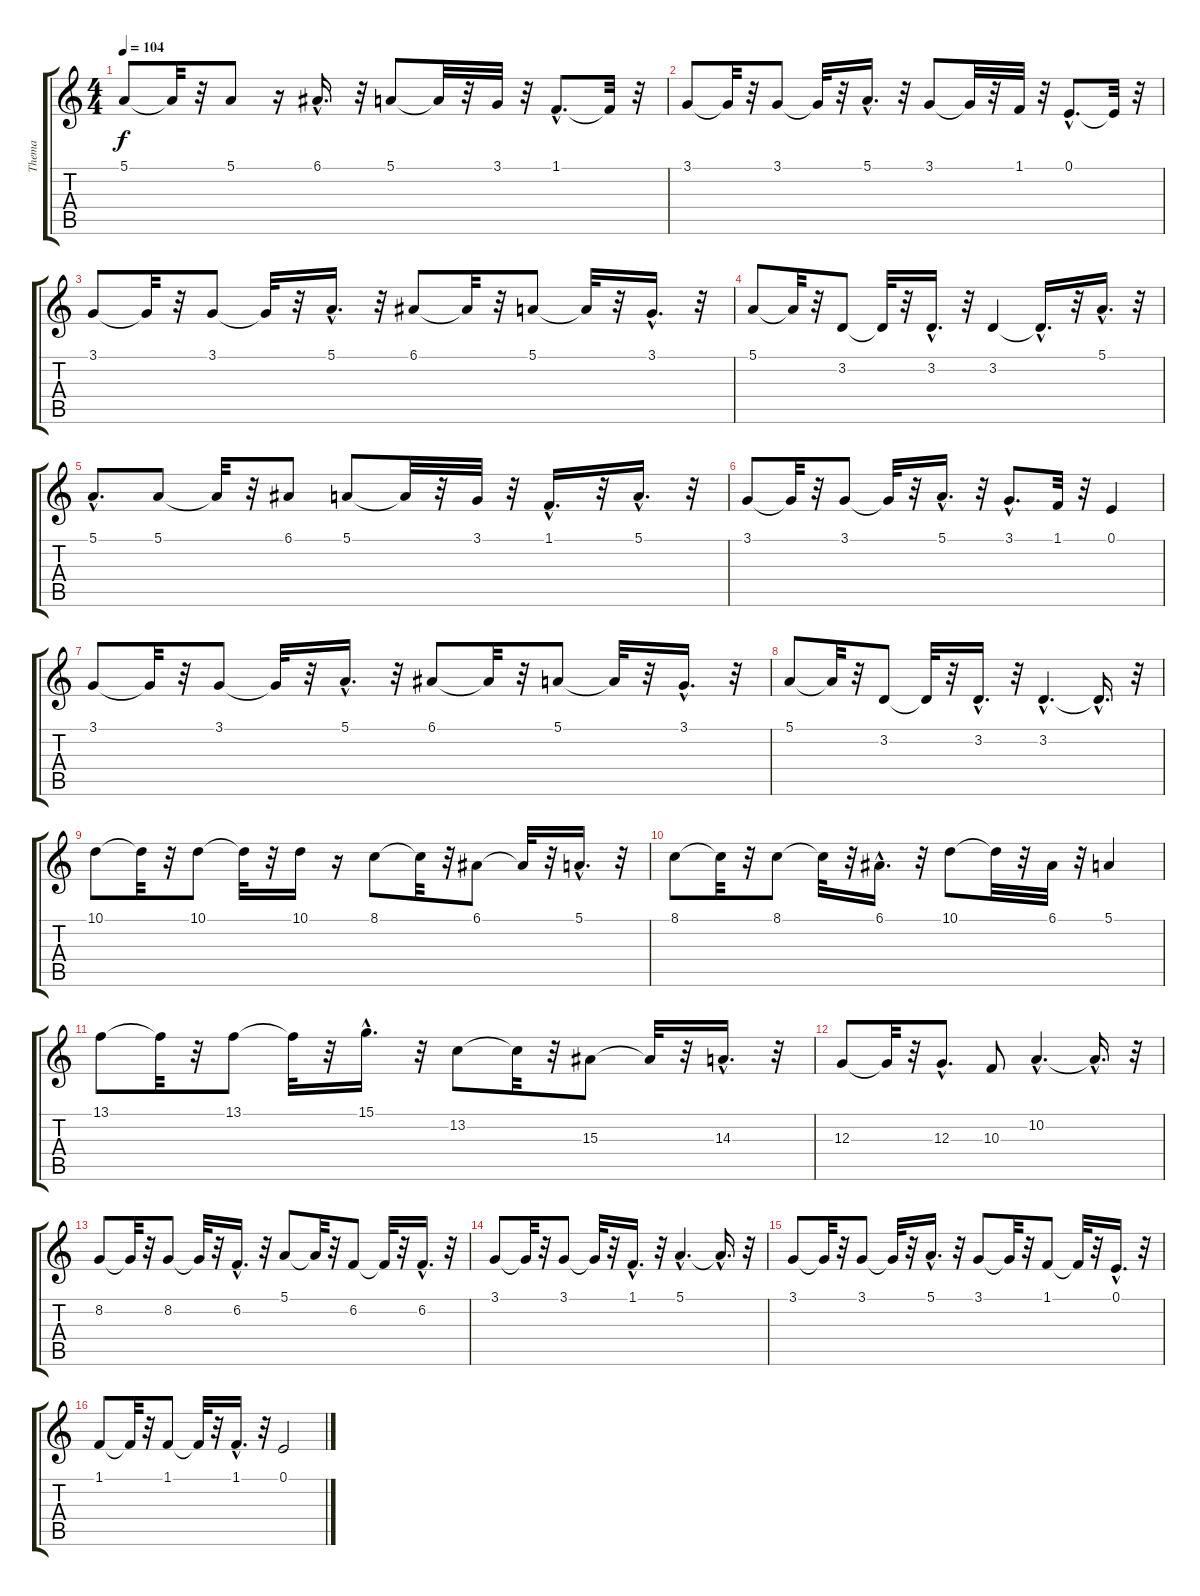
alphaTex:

\track ("Thema" "Thema") {instrument panflute}
\staff {score tabs}
\tuning (E4 B3 G3 D3 A2 E2) {hide}
\ts (4 4)
\tempo 104
\clef g2
\ks c
5.1.8{dy f} 5.1{t}.32 r.32 5.1.8 r.16 6.1{hac}.16{d} r.32 5.1.8 5.1{t}.32 r.32 3.1.32 r.32 1.1{hac}.8{d} 1.1{t}.32 r.32 |
3.1.8 3.1{t}.32 r.32 3.1.8 3.1{t}.32 r.32 5.1{hac}.16{d} r.32 3.1.8 3.1{t}.32 r.32 1.1.32 r.32 0.1{hac}.8{d} 0.1{t}.32 r.32 |
3.1.8 3.1{t}.32 r.32 3.1.8 3.1{t}.32 r.32 5.1{hac}.16{d} r.32 6.1.8 6.1{t}.32 r.32 5.1.8 5.1{t}.32 r.32 3.1{hac}.16{d} r.32 |
5.1.8 5.1{t}.32 r.32 3.2.8 3.2{t}.32 r.32 3.2{hac}.16{d} r.32 3.2.4 3.2{hac t}.16{d} r.32 5.1{hac}.16{d} r.32 |
5.1{hac}.8{d} 5.1.8 5.1{t}.32 r.32 6.1.8 5.1.8 5.1{t}.32 r.32 3.1.32 r.32 1.1{hac}.16{d} r.32 5.1{hac}.16{d} r.32 |
3.1.8 3.1{t}.32 r.32 3.1.8 3.1{t}.32 r.32 5.1{hac}.16{d} r.32 3.1{hac}.8{d} 1.1.32 r.32 0.1.4 |
3.1.8 3.1{t}.32 r.32 3.1.8 3.1{t}.32 r.32 5.1{hac}.16{d} r.32 6.1.8 6.1{t}.32 r.32 5.1.8 5.1{t}.32 r.32 3.1{hac}.16{d} r.32 |
5.1.8 5.1{t}.32 r.32 3.2.8 3.2{t}.32 r.32 3.2{hac}.16{d} r.32 3.2{hac}.4{d} 3.2{hac t}.16{d} r.32 |
10.1.8 10.1{t}.32 r.32 10.1.8 10.1{t}.32 r.32 10.1.16 r.16 8.1.8 8.1{t}.32 r.32 6.1.8 6.1{t}.32 r.32 5.1{hac}.16{d} r.32 |
8.1.8 8.1{t}.32 r.32 8.1.8 8.1{t}.32 r.32 6.1{hac}.16{d} r.32 10.1.8 10.1{t}.32 r.32 6.1.32 r.32 5.1.4 |
13.1.8 13.1{t}.32 r.32 13.1.8 13.1{t}.32 r.32 15.1{hac}.16{d} r.32 13.2.8 13.2{t}.32 r.32 15.3.8 15.3{t}.32 r.32 14.3{hac}.16{d} r.32 |
12.3.8 12.3{t}.32 r.32 12.3{hac}.8{d} 10.3.8 10.2{hac}.4{d} 10.2{hac t}.16{d} r.32 |
8.2.8 8.2{t}.32 r.32 8.2.8 8.2{t}.32 r.32 6.2{hac}.16{d} r.32 5.1.8 5.1{t}.32 r.32 6.2.8 6.2{t}.32 r.32 6.2{hac}.16{d} r.32 |
3.1.8 3.1{t}.32 r.32 3.1.8 3.1{t}.32 r.32 1.1{hac}.16{d} r.32 5.1{hac}.4{d} 5.1{hac t}.16{d} r.32 |
3.1.8 3.1{t}.32 r.32 3.1.8 3.1{t}.32 r.32 5.1{hac}.16{d} r.32 3.1.8 3.1{t}.32 r.32 1.1.8 1.1{t}.32 r.32 0.1{hac}.16{d} r.32 |
1.1.8 1.1{t}.32 r.32 1.1.8 1.1{t}.32 r.32 1.1{hac}.16{d} r.32 0.1.2
